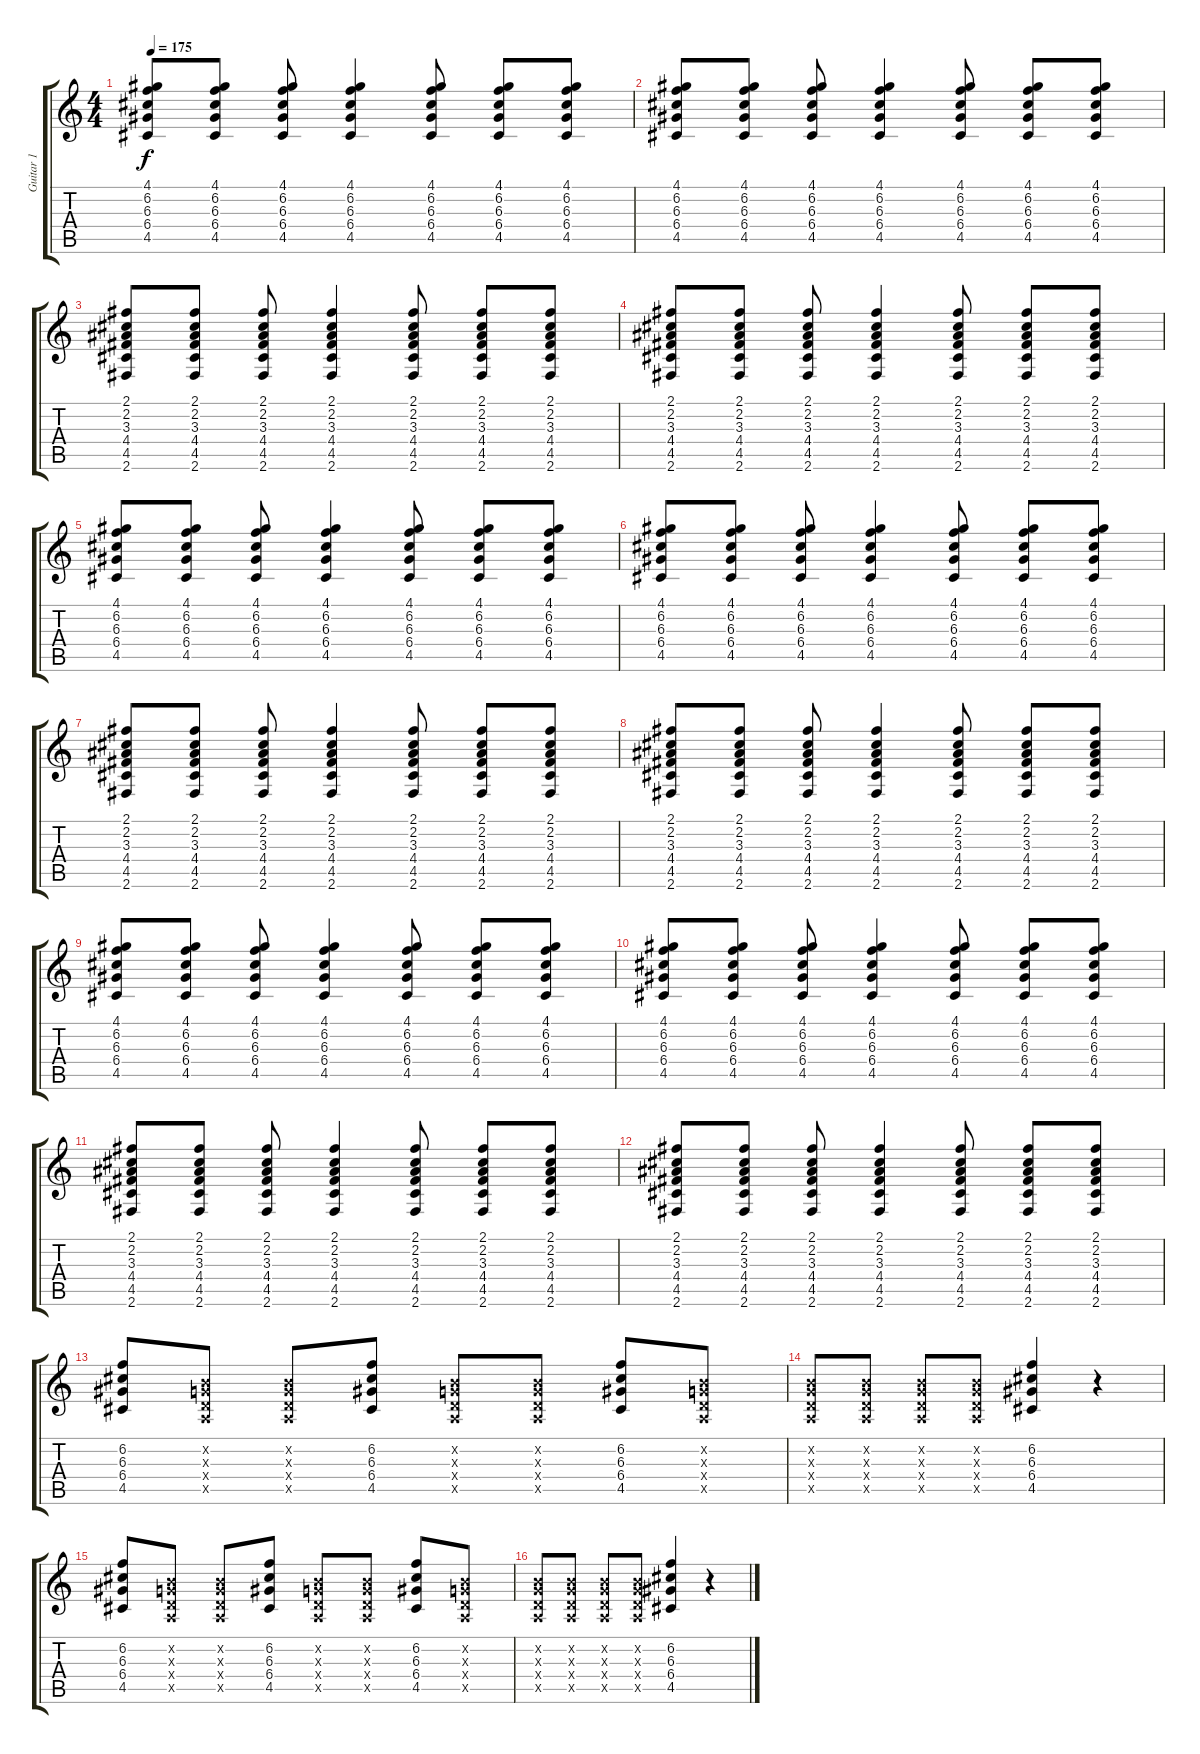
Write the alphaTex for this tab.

\track ("Guitar 1" "Guitar 1") {instrument distortionguitar}
\staff {score tabs}
\tuning (E4 B3 G3 D3 A2 E2) {hide}
\ts (4 4)
\tempo 175
\clef g2
\ks c
(4.1 6.2 6.3 6.4 4.5).8{dy f} (4.1 6.2 6.3 6.4 4.5).8 (4.1 6.2 6.3 6.4 4.5).8 (4.1 6.2 6.3 6.4 4.5).4 (4.1 6.2 6.3 6.4 4.5).8 (4.1 6.2 6.3 6.4 4.5).8 (4.1 6.2 6.3 6.4 4.5).8 |
(4.1 6.2 6.3 6.4 4.5).8 (4.1 6.2 6.3 6.4 4.5).8 (4.1 6.2 6.3 6.4 4.5).8 (4.1 6.2 6.3 6.4 4.5).4 (4.1 6.2 6.3 6.4 4.5).8 (4.1 6.2 6.3 6.4 4.5).8 (4.1 6.2 6.3 6.4 4.5).8 |
(2.1 2.2 3.3 4.4 4.5 2.6).8 (2.1 2.2 3.3 4.4 4.5 2.6).8 (2.1 2.2 3.3 4.4 4.5 2.6).8 (2.1 2.2 3.3 4.4 4.5 2.6).4 (2.1 2.2 3.3 4.4 4.5 2.6).8 (2.1 2.2 3.3 4.4 4.5 2.6).8 (2.1 2.2 3.3 4.4 4.5 2.6).8 |
(2.1 2.2 3.3 4.4 4.5 2.6).8 (2.1 2.2 3.3 4.4 4.5 2.6).8 (2.1 2.2 3.3 4.4 4.5 2.6).8 (2.1 2.2 3.3 4.4 4.5 2.6).4 (2.1 2.2 3.3 4.4 4.5 2.6).8 (2.1 2.2 3.3 4.4 4.5 2.6).8 (2.1 2.2 3.3 4.4 4.5 2.6).8 |
(4.1 6.2 6.3 6.4 4.5).8 (4.1 6.2 6.3 6.4 4.5).8 (4.1 6.2 6.3 6.4 4.5).8 (4.1 6.2 6.3 6.4 4.5).4 (4.1 6.2 6.3 6.4 4.5).8 (4.1 6.2 6.3 6.4 4.5).8 (4.1 6.2 6.3 6.4 4.5).8 |
(4.1 6.2 6.3 6.4 4.5).8 (4.1 6.2 6.3 6.4 4.5).8 (4.1 6.2 6.3 6.4 4.5).8 (4.1 6.2 6.3 6.4 4.5).4 (4.1 6.2 6.3 6.4 4.5).8 (4.1 6.2 6.3 6.4 4.5).8 (4.1 6.2 6.3 6.4 4.5).8 |
(2.1 2.2 3.3 4.4 4.5 2.6).8{volume 12 instrument distortionguitar} (2.1 2.2 3.3 4.4 4.5 2.6).8 (2.1 2.2 3.3 4.4 4.5 2.6).8 (2.1 2.2 3.3 4.4 4.5 2.6).4 (2.1 2.2 3.3 4.4 4.5 2.6).8 (2.1 2.2 3.3 4.4 4.5 2.6).8 (2.1 2.2 3.3 4.4 4.5 2.6).8 |
(2.1 2.2 3.3 4.4 4.5 2.6).8 (2.1 2.2 3.3 4.4 4.5 2.6).8 (2.1 2.2 3.3 4.4 4.5 2.6).8 (2.1 2.2 3.3 4.4 4.5 2.6).4 (2.1 2.2 3.3 4.4 4.5 2.6).8 (2.1 2.2 3.3 4.4 4.5 2.6).8 (2.1 2.2 3.3 4.4 4.5 2.6).8 |
(4.1 6.2 6.3 6.4 4.5).8 (4.1 6.2 6.3 6.4 4.5).8 (4.1 6.2 6.3 6.4 4.5).8 (4.1 6.2 6.3 6.4 4.5).4 (4.1 6.2 6.3 6.4 4.5).8 (4.1 6.2 6.3 6.4 4.5).8 (4.1 6.2 6.3 6.4 4.5).8 |
(4.1 6.2 6.3 6.4 4.5).8 (4.1 6.2 6.3 6.4 4.5).8 (4.1 6.2 6.3 6.4 4.5).8 (4.1 6.2 6.3 6.4 4.5).4 (4.1 6.2 6.3 6.4 4.5).8 (4.1 6.2 6.3 6.4 4.5).8 (4.1 6.2 6.3 6.4 4.5).8 |
(2.1 2.2 3.3 4.4 4.5 2.6).8 (2.1 2.2 3.3 4.4 4.5 2.6).8 (2.1 2.2 3.3 4.4 4.5 2.6).8 (2.1 2.2 3.3 4.4 4.5 2.6).4 (2.1 2.2 3.3 4.4 4.5 2.6).8 (2.1 2.2 3.3 4.4 4.5 2.6).8 (2.1 2.2 3.3 4.4 4.5 2.6).8 |
(2.1 2.2 3.3 4.4 4.5 2.6).8 (2.1 2.2 3.3 4.4 4.5 2.6).8 (2.1 2.2 3.3 4.4 4.5 2.6).8 (2.1 2.2 3.3 4.4 4.5 2.6).4 (2.1 2.2 3.3 4.4 4.5 2.6).8 (2.1 2.2 3.3 4.4 4.5 2.6).8 (2.1 2.2 3.3 4.4 4.5 2.6).8 |
(6.2 6.3 6.4 4.5).8 (0.2{x} 0.3{x} 0.4{x} 0.5{x}).8 (0.2{x} 0.3{x} 0.4{x} 0.5{x}).8 (6.2 6.3 6.4 4.5).8 (0.2{x} 0.3{x} 0.4{x} 0.5{x}).8 (0.2{x} 0.3{x} 0.4{x} 0.5{x}).8 (6.2 6.3 6.4 4.5).8 (0.2{x} 0.3{x} 0.4{x} 0.5{x}).8 |
(0.2{x} 0.3{x} 0.4{x} 0.5{x}).8 (0.2{x} 0.3{x} 0.4{x} 0.5{x}).8 (0.2{x} 0.3{x} 0.4{x} 0.5{x}).8 (0.2{x} 0.3{x} 0.4{x} 0.5{x}).8 (6.2 6.3 6.4 4.5).4 r.4 |
(6.2 6.3 6.4 4.5).8 (0.2{x} 0.3{x} 0.4{x} 0.5{x}).8 (0.2{x} 0.3{x} 0.4{x} 0.5{x}).8 (6.2 6.3 6.4 4.5).8 (0.2{x} 0.3{x} 0.4{x} 0.5{x}).8 (0.2{x} 0.3{x} 0.4{x} 0.5{x}).8 (6.2 6.3 6.4 4.5).8 (0.2{x} 0.3{x} 0.4{x} 0.5{x}).8 |
(0.2{x} 0.3{x} 0.4{x} 0.5{x}).8 (0.2{x} 0.3{x} 0.4{x} 0.5{x}).8 (0.2{x} 0.3{x} 0.4{x} 0.5{x}).8 (0.2{x} 0.3{x} 0.4{x} 0.5{x}).8 (6.2 6.3 6.4 4.5).4 r.4
